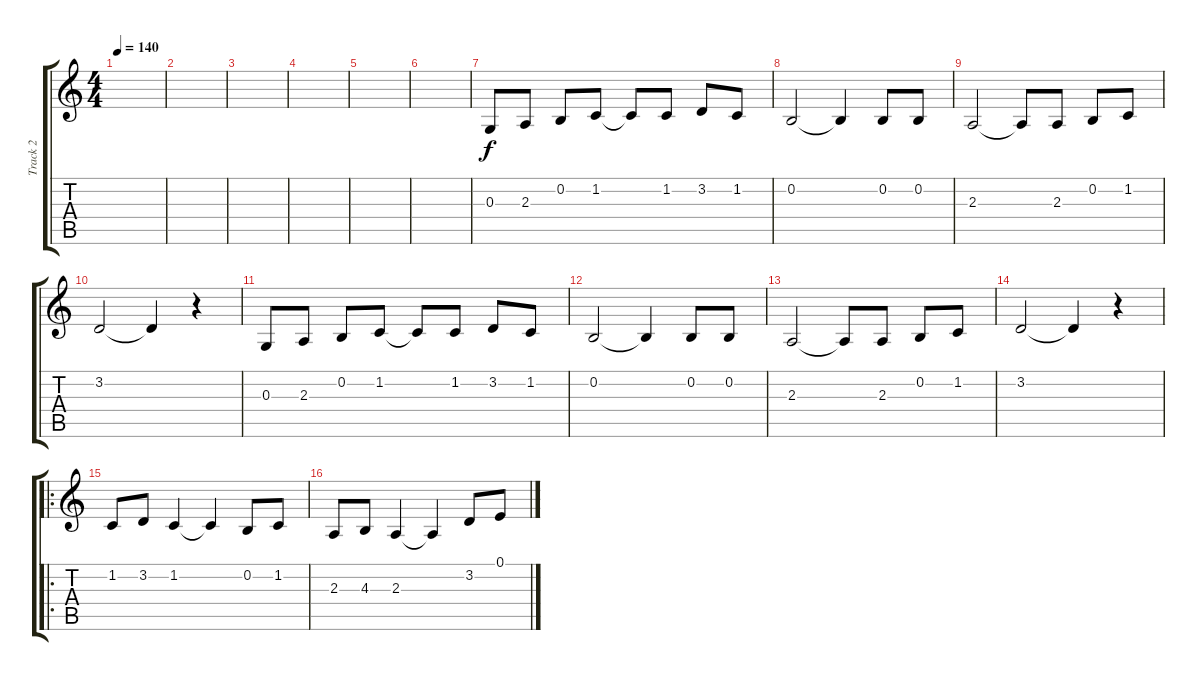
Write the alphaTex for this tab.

\track ("Track 2" "Track 2") {instrument lead2sawtooth}
\staff {score tabs}
\tuning (E4 B3 G3 D3 A2 E2) {hide}
\ts (4 4)
\tempo 140
\clef g2
\ks c
|
|
|
|
|
|
0.3.8 2.3.8 0.2.8 1.2.8 1.2{t}.8 1.2.8 3.2.8 1.2.8 |
0.2.2 0.2{t}.4 0.2.8 0.2.8 |
2.3.2 2.3{t}.8 2.3.8 0.2.8 1.2.8 |
3.2.2 3.2{t}.4 r.4 |
0.3.8 2.3.8 0.2.8 1.2.8 1.2{t}.8 1.2.8 3.2.8 1.2.8 |
0.2.2 0.2{t}.4 0.2.8 0.2.8 |
2.3.2 2.3{t}.8 2.3.8 0.2.8 1.2.8 |
3.2.2 3.2{t}.4 r.4 |
\ro
1.2.8 3.2.8 1.2.4 1.2{t}.4 0.2.8 1.2.8 |
2.3.8 4.3.8 2.3.4 2.3{t}.4 3.2.8 0.1.8
